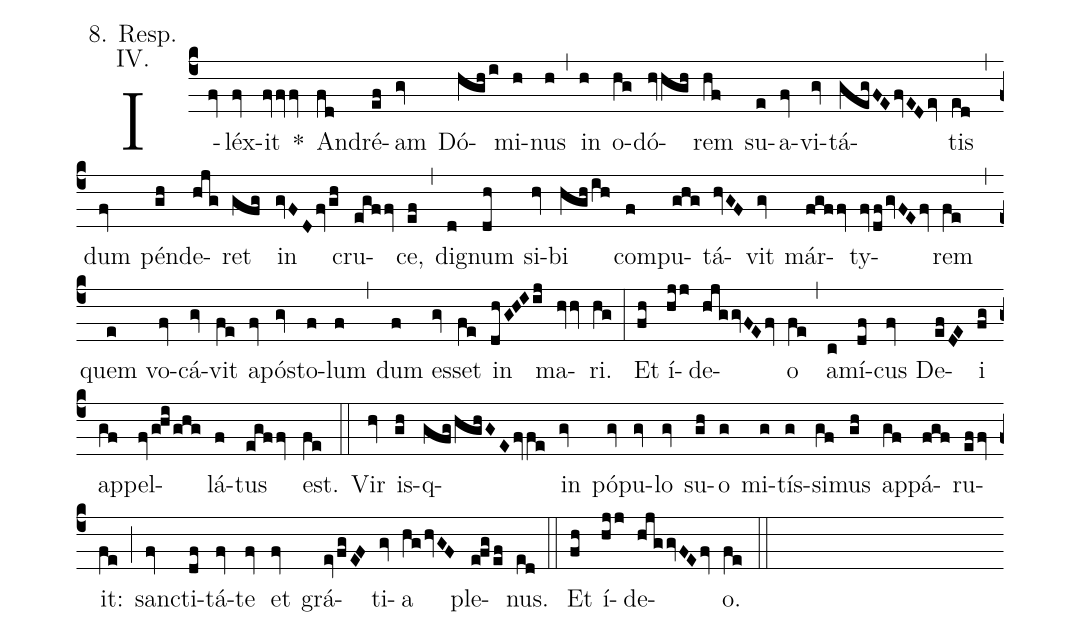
annotation: 8. Resp.;
annotation: IV.;
%%
(c4)
I(fv)léx(fv)it(fvfvfv) *() An(fd)dré(ef)am(gv) Dó(hghi)mi(h)nus(h) (,)
in(h) o(hg)dó(hvhgh)rem(hf) su(e)a(fv)vi(gv)tá(gegFEfvEDev)tis(ed) (,)
dum(fv) pén(gh)de(hjg)ret(gfg) in(gvFDfvgh) cru(egffv)ce,(ef) (,)
dig(d)num(dh) si(hv)bi(hghih) com(f)pu(ghg)tá(hvGF)vit(gv) már(fgffv)ty(fvdfgvFEfv)rem(fe) (,)
quem(e) vo(fv)cá(gv)vit(fe) a(fv)pós(gv)to(f)lum(f) (,)
dum(f) es(gv)set(fe) in(dhGHIij) ma(hvhv)ri.(hg) (:)
Et(fh) í(hjj)de(hjggvFEfv)o(fe) (,)
a(c)mí(df)cus(fv) De(efDE)i(fg) ap(gf)pel(fvghighg)lá(f)tus(egffv) est.(fe) (::)

Vir(hv) is(gh)q(gfghghGEfvfe)in(gv) pó(gv)pu(gv)lo(gv) su(gh)o(g) mi(g)tís(g)si(gf)mus(gh) ap(gf)pá(fgf)ru(effv)it:(fe) (;)
sanc(fv)ti(df)tá(fv)te(fv) et(fv) grá(evfgEF)ti(gv)a(hghvGF) ple(efgef)nus.(ed) (::)

Et(fh) í(hjj)de(hjggvFEfv)o.(fe) (::)
